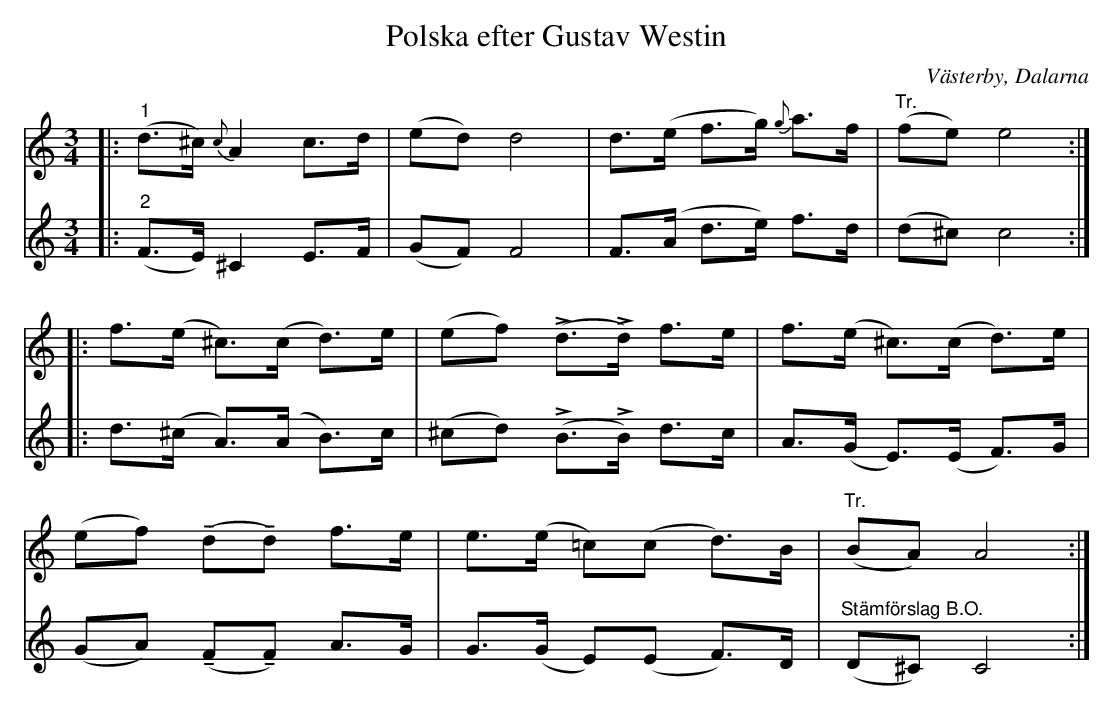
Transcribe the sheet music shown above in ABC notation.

X:1
T:Polska efter Gustav Westin
O:Västerby, Dalarna
L:1/8
M:3/4
U:t=tenuto
K:Am
V:1
|:"^1" (d>^c){c} A2 c>d | (ed) d4 | d>(e f>g){g} a>f |"^Tr." (fe) e4 ::
f>(e ^c>)(c d>)e | (ef) (!>!d>!>!d) f>e | f>(e ^c>)(c d>)e |
(ef) (tdtd) f>e | e>(e =c)(c d>)B | "^Tr." (BA) A4 :|
V:2
|:"^2" (F>E) ^C2 E>F | (GF) F4 | F>(A d>e) f>d | (d^c) c4 ::
d>(^c A>)(A B>)c | (^cd) (!>!B>!>!B) d>c | A>(G E>)(E F>)G |
(GA) (tFtF) A>G | G>(G E)(E F>)D |"^Stämförslag B.O." (D^C) C4 :|
